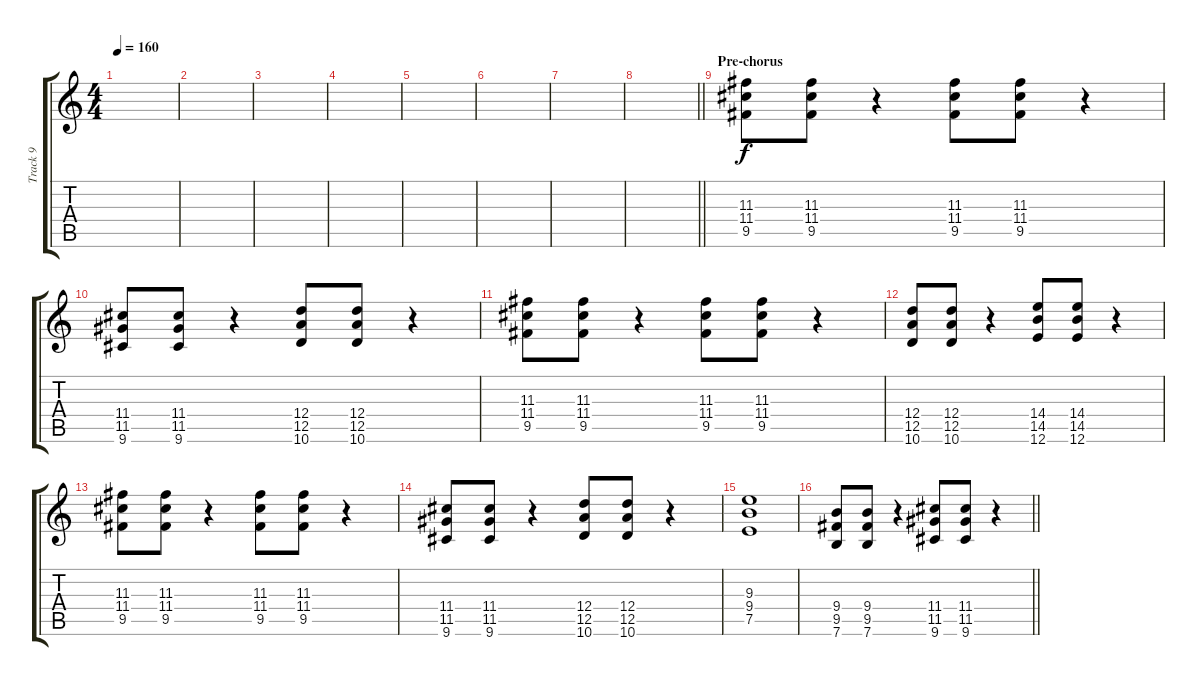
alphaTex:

\track ("Track 9" "Track 9") {instrument overdrivenguitar}
\staff {score tabs}
\tuning (E4 B3 G3 D3 A2 E2) {hide}
\ts (4 4)
\tempo 160
\clef g2
\ks c
|
|
|
|
|
|
|
\barLineRight lightlight
|
\section ("" "Pre-chorus")
(11.3 11.4 9.5).8 (11.3 11.4 9.5).8 r.4 (11.3 11.4 9.5).8 (11.3 11.4 9.5).8 r.4 |
(11.4 11.5 9.6).8 (11.4 11.5 9.6).8 r.4 (12.4 12.5 10.6).8 (12.4 12.5 10.6).8 r.4 |
(11.3 11.4 9.5).8 (11.3 11.4 9.5).8 r.4 (11.3 11.4 9.5).8 (11.3 11.4 9.5).8 r.4 |
(12.4 12.5 10.6).8 (12.4 12.5 10.6).8 r.4 (14.4 14.5 12.6).8 (14.4 14.5 12.6).8 r.4 |
(11.3 11.4 9.5).8 (11.3 11.4 9.5).8 r.4 (11.3 11.4 9.5).8 (11.3 11.4 9.5).8 r.4 |
(11.4 11.5 9.6).8 (11.4 11.5 9.6).8 r.4 (12.4 12.5 10.6).8 (12.4 12.5 10.6).8 r.4 |
(9.3 9.4 7.5).1 |
\barLineRight lightlight
(9.4 9.5 7.6).8 (9.4 9.5 7.6).8 r.4 (11.4 11.5 9.6).8 (11.4 11.5 9.6).8 r.4
